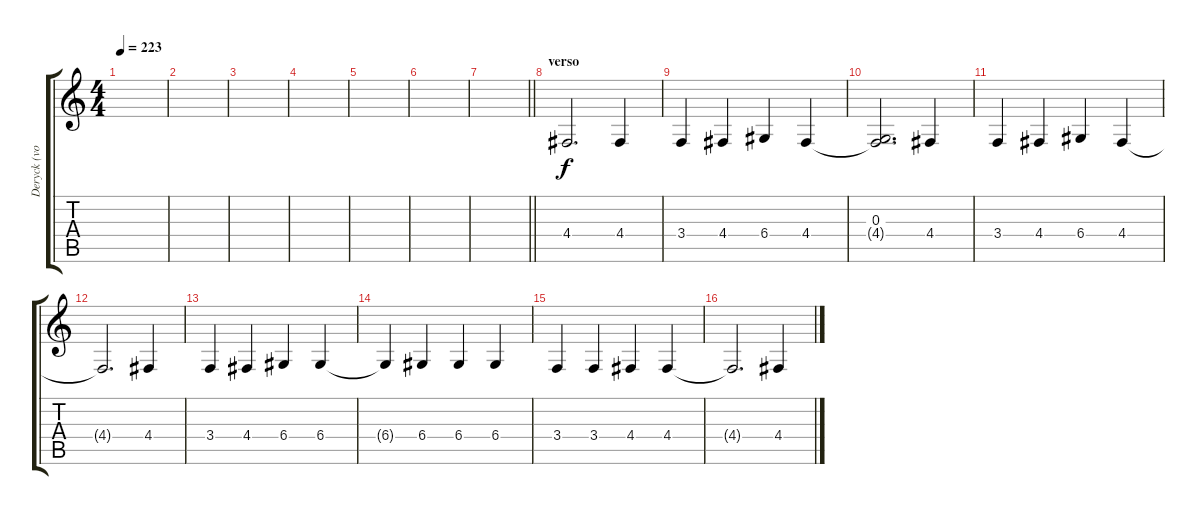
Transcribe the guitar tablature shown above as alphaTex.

\track ("Deryck (voz)" "Deryck (vo") {instrument lead2sawtooth}
\staff {score tabs}
\tuning (E4 B3 G3 D3 A2 E2) {hide}
\ts (4 4)
\tempo 223
\clef g2
\ks c
|
|
|
|
|
|
\barLineRight lightlight
|
\section ("" "verso")
4.4.2{d} 4.4.4 |
3.4.4 4.4.4 6.4.4 4.4.4 |
(0.3 4.4{t}).2{d} 4.4.4 |
3.4.4 4.4.4 6.4.4 4.4.4 |
4.4{t}.2{d} 4.4.4 |
3.4.4 4.4.4 6.4.4 6.4.4 |
6.4{t}.4 6.4.4 6.4.4 6.4.4 |
3.4.4 3.4.4 4.4.4 4.4.4 |
4.4{t}.2{d} 4.4.4
